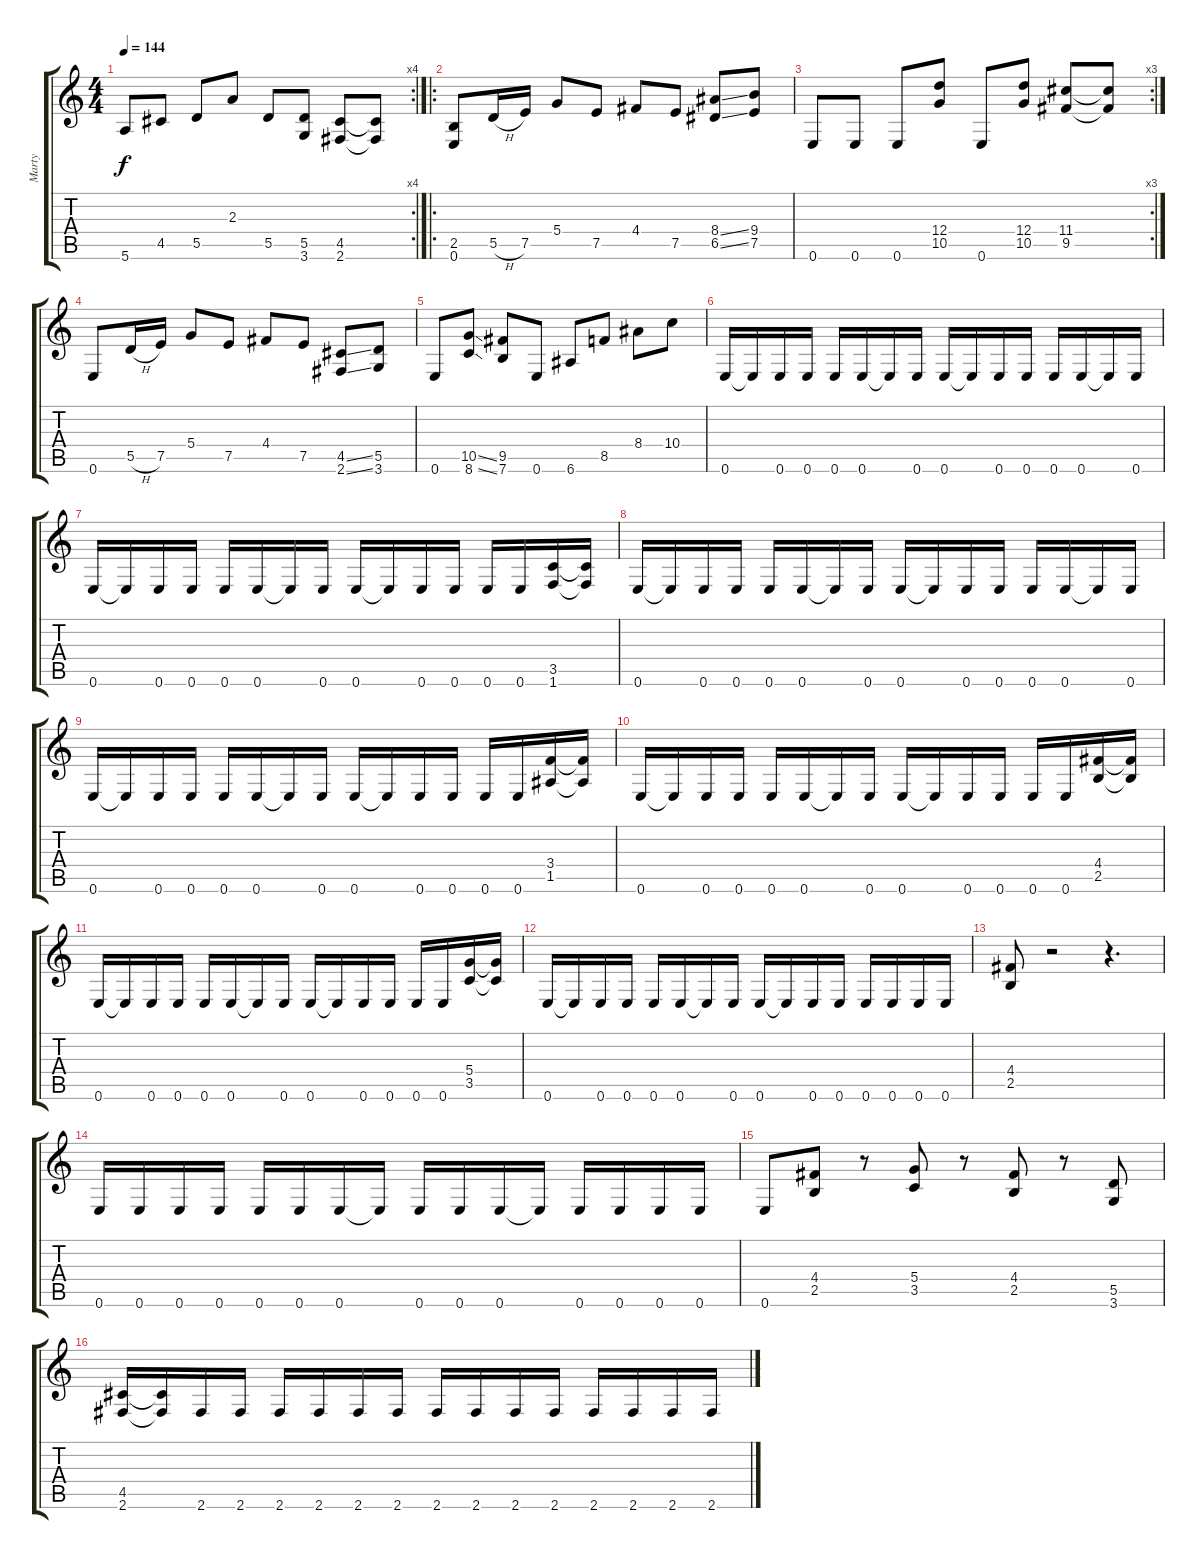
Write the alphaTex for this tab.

\track ("Marty" "Marty") {instrument distortionguitar}
\staff {score tabs}
\tuning (E4 B3 G3 D3 A2 E2) {hide}
\rc 4
\ts (4 4)
\tempo 144
\clef g2
\ks c
5.6{t}.8{dy f} 4.5.8 5.5.8 2.3.8 5.5.8 (5.5 3.6).8 (4.5 2.6).8 (4.5{t} 2.6{t}).8 |
\ro
(2.5 0.6).8 5.5{h}.16 7.5.16 5.4.8 7.5.8 4.4.8 7.5.8 (8.4{ss} 6.5{ss}).8 (9.4 7.5).8 |
\rc 3
0.6.8 0.6.8 0.6.8 (12.4 10.5).8 0.6.8 (12.4 10.5).8 (11.4 9.5).8 (11.4{t} 9.5{t}).8 |
0.6.8 5.5{h}.16 7.5.16 5.4.8 7.5.8 4.4.8 7.5.8 (4.5{ss} 2.6{ss}).8 (5.5 3.6).8 |
0.6.8 (10.5{ss} 8.6{ss}).8 (9.5 7.6).8 0.6.8 6.6.8 8.5.8 8.4.8 10.4.8 |
0.6.16 0.6{t}.16 0.6.16 0.6.16 0.6.16 0.6.16 0.6{t}.16 0.6.16 0.6.16 0.6{t}.16 0.6.16 0.6.16 0.6.16 0.6.16 0.6{t}.16 0.6.16 |
0.6.16 0.6{t}.16 0.6.16 0.6.16 0.6.16 0.6.16 0.6{t}.16 0.6.16 0.6.16 0.6{t}.16 0.6.16 0.6.16 0.6.16 0.6.16 (3.5 1.6).16 (3.5{t} 1.6{t}).16 |
0.6.16 0.6{t}.16 0.6.16 0.6.16 0.6.16 0.6.16 0.6{t}.16 0.6.16 0.6.16 0.6{t}.16 0.6.16 0.6.16 0.6.16 0.6.16 0.6{t}.16 0.6.16 |
0.6.16 0.6{t}.16 0.6.16 0.6.16 0.6.16 0.6.16 0.6{t}.16 0.6.16 0.6.16 0.6{t}.16 0.6.16 0.6.16 0.6.16 0.6.16 (3.4 1.5).16 (3.4{t} 1.5{t}).16 |
0.6.16 0.6{t}.16 0.6.16 0.6.16 0.6.16 0.6.16 0.6{t}.16 0.6.16 0.6.16 0.6{t}.16 0.6.16 0.6.16 0.6.16 0.6.16 (4.4 2.5).16 (4.4{t} 2.5{t}).16 |
0.6.16 0.6{t}.16 0.6.16 0.6.16 0.6.16 0.6.16 0.6{t}.16 0.6.16 0.6.16 0.6{t}.16 0.6.16 0.6.16 0.6.16 0.6.16 (5.4 3.5).16 (5.4{t} 3.5{t}).16 |
0.6.16 0.6{t}.16 0.6.16 0.6.16 0.6.16 0.6.16 0.6{t}.16 0.6.16 0.6.16 0.6{t}.16 0.6.16 0.6.16 0.6.16 0.6.16 0.6.16 0.6.16 |
(4.4 2.5).8 r.2 r.4{d} |
0.6.16 0.6.16 0.6.16 0.6.16 0.6.16 0.6.16 0.6.16 0.6{t}.16 0.6.16 0.6.16 0.6.16 0.6{t}.16 0.6.16 0.6.16 0.6.16 0.6.16 |
0.6.8 (4.4 2.5).8 r.8 (5.4 3.5).8 r.8 (4.4 2.5).8 r.8 (5.5 3.6).8 |
(4.5 2.6).16 (4.5{t} 2.6{t}).16 2.6.16 2.6.16 2.6.16 2.6.16 2.6.16 2.6.16 2.6.16 2.6.16 2.6.16 2.6.16 2.6.16 2.6.16 2.6.16 2.6.16
